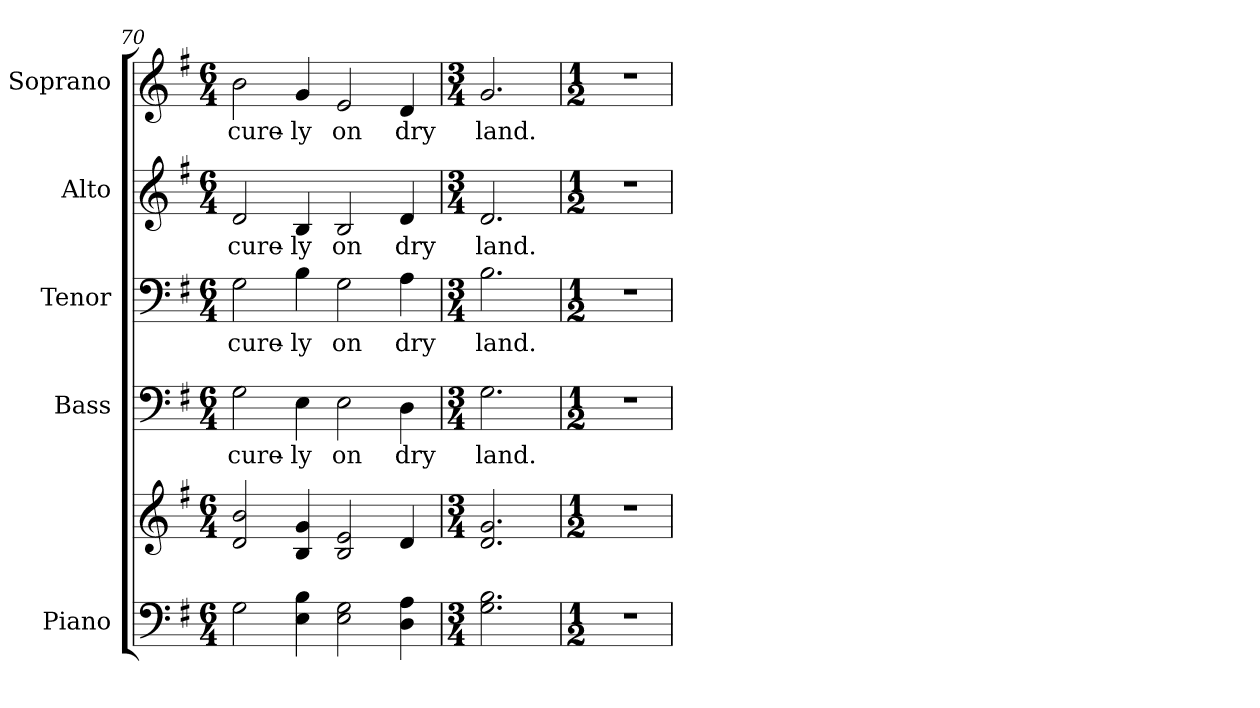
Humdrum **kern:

**kern	**kern	**kern	**text	**kern	**text	**kern	**text	**kern	**text
*part5	*part5	*part4	*part4	*part3	*part3	*part2	*part2	*part1	*part1
*staff6	*staff5	*staff4	*staff4	*staff3	*staff3	*staff2	*staff2	*staff1	*staff1
*I"Piano	*	*I"Bass	*	*I"Tenor	*	*I"Alto	*	*I"Soprano	*
*I'Pno.	*	*I'B.	*	*I'T.	*	*I'A.	*	*I'S.	*
!!LO:PB:g=z
*clefF4	*clefG2	*clefF4	*	*clefF4	*	*clefG2	*	*clefG2	*
*k[f#]	*k[f#]	*k[f#]	*	*k[f#]	*	*k[f#]	*	*k[f#]	*
*G:	*G:	*G:	*	*G:	*	*G:	*	*G:	*
*M6/4	*M6/4	*M6/4	*	*M6/4	*	*M6/4	*	*M6/4	*
=70	=70	=70	=70	=70	=70	=70	=70	=70	=70
!	!	!	!LO:LY:b:color=#000000	!	!	!	!	!	!
!	!	!	!	!	!LO:LY:b:color=#000000	!	!	!	!
!	!	!	!	!	!	!	!LO:LY:b:color=#000000	!	!
!	!	!	!	!	!	!	!	!	!LO:LY:b:color=#000000
2Gi\	2di/ 2bi	2Gi\	-cure-	2Gi\	-cure-	2di/	-cure-	2bi\	-cure-
!	!	!	!LO:LY:b:color=#000000	!	!	!	!	!	!
!	!	!	!	!	!LO:LY:b:color=#000000	!	!	!	!
!	!	!	!	!	!	!	!LO:LY:b:color=#000000	!	!
!	!	!	!	!	!	!	!	!	!LO:LY:b:color=#000000
4Ei\ 4Bi	4Bi/ 4gi	4Ei\	-ly	4Bi\	-ly	4Bi/	-ly	4gi/	-ly
!	!	!	!LO:LY:b:color=#000000	!	!	!	!	!	!
!	!	!	!	!	!LO:LY:b:color=#000000	!	!	!	!
!	!	!	!	!	!	!	!LO:LY:b:color=#000000	!	!
!	!	!	!	!	!	!	!	!	!LO:LY:b:color=#000000
2Ei\ 2Gi	2Bi/ 2ei	2Ei\	on	2Gi\	on	2Bi/	on	2ei/	on
!	!	!	!LO:LY:b:color=#000000	!	!	!	!	!	!
!	!	!	!	!	!LO:LY:b:color=#000000	!	!	!	!
!	!	!	!	!	!	!	!LO:LY:b:color=#000000	!	!
!	!	!	!	!	!	!	!	!	!LO:LY:b:color=#000000
4Di\ 4Ai	4di/	4Di\	dry	4Ai\	dry	4di/	dry	4di/	dry
=71	=71	=71	=71	=71	=71	=71	=71	=71	=71
*M3/4	*M3/4	*M3/4	*	*M3/4	*	*M3/4	*	*M3/4	*
!	!	!	!LO:LY:b:color=#000000	!	!	!	!	!	!
!	!	!	!	!	!LO:LY:b:color=#000000	!	!	!	!
!	!	!	!	!	!	!	!LO:LY:b:color=#000000	!	!
!	!	!	!	!	!	!	!	!	!LO:LY:b:color=#000000
2.Gi\ 2.Bi	2.di/ 2.gi	2.Gi\	land.	2.Bi\	land.	2.di/	land.	2.gi/	land.
=72	=72	=72	=72	=72	=72	=72	=72	=72	=72
*M1/2	*M1/2	*M1/2	*	*M1/2	*	*M1/2	*	*M1/2	*
!LO:N:vis=1	!LO:N:vis=1	!LO:N:vis=1	!	!LO:N:vis=1	!	!LO:N:vis=1	!	!LO:N:vis=1	!
2r	2r	2r	.	2r	.	2r	.	2r	.
=	=	=	=	=	=	=	=	=	=
*-	*-	*-	*-	*-	*-	*-	*-	*-	*-
